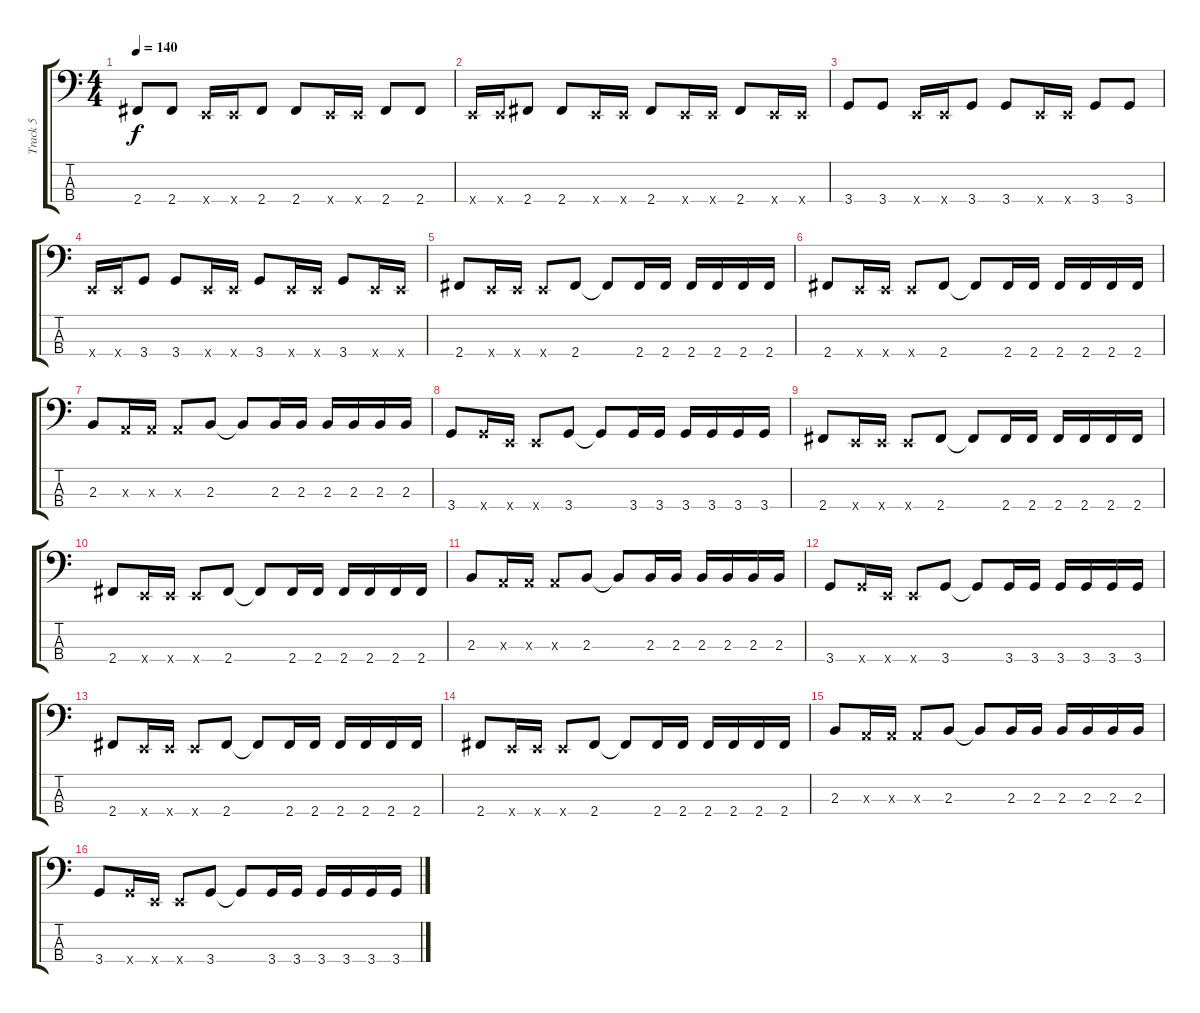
\track ("Track 5" "Track 5") {instrument electricbassfinger}
\staff {score tabs}
\tuning (G2 D2 A1 E1) {hide}
\ts (4 4)
\tempo 140
\clef f4
\ks c
2.4.8{dy f} 2.4.8 0.4{x}.16 0.4{x}.16 2.4.8 2.4.8 0.4{x}.16 0.4{x}.16 2.4.8 2.4.8 |
0.4{x}.16 0.4{x}.16 2.4.8 2.4.8 0.4{x}.16 0.4{x}.16 2.4.8 0.4{x}.16 0.4{x}.16 2.4.8 0.4{x}.16 0.4{x}.16 |
3.4.8 3.4.8 0.4{x}.16 0.4{x}.16 3.4.8 3.4.8 0.4{x}.16 0.4{x}.16 3.4.8 3.4.8 |
0.4{x}.16 0.4{x}.16 3.4.8 3.4.8 0.4{x}.16 0.4{x}.16 3.4.8 0.4{x}.16 0.4{x}.16 3.4.8 0.4{x}.16 0.4{x}.16 |
2.4.8 0.4{x}.16 0.4{x}.16 0.4{x}.8 2.4.8 2.4{t}.8 2.4.16 2.4.16 2.4.16 2.4.16 2.4.16 2.4.16 |
2.4.8 0.4{x}.16 0.4{x}.16 0.4{x}.8 2.4.8 2.4{t}.8 2.4.16 2.4.16 2.4.16 2.4.16 2.4.16 2.4.16 |
2.3.8 0.3{x}.16 0.3{x}.16 0.3{x}.8 2.3.8 2.3{t}.8 2.3.16 2.3.16 2.3.16 2.3.16 2.3.16 2.3.16 |
3.4.8 3.4{x}.16 0.4{x}.16 0.4{x}.8 3.4.8 3.4{t}.8 3.4.16 3.4.16 3.4.16 3.4.16 3.4.16 3.4.16 |
2.4.8 0.4{x}.16 0.4{x}.16 0.4{x}.8 2.4.8 2.4{t}.8 2.4.16 2.4.16 2.4.16 2.4.16 2.4.16 2.4.16 |
2.4.8 0.4{x}.16 0.4{x}.16 0.4{x}.8 2.4.8 2.4{t}.8 2.4.16 2.4.16 2.4.16 2.4.16 2.4.16 2.4.16 |
2.3.8 0.3{x}.16 0.3{x}.16 0.3{x}.8 2.3.8 2.3{t}.8 2.3.16 2.3.16 2.3.16 2.3.16 2.3.16 2.3.16 |
3.4.8 3.4{x}.16 0.4{x}.16 0.4{x}.8 3.4.8 3.4{t}.8 3.4.16 3.4.16 3.4.16 3.4.16 3.4.16 3.4.16 |
2.4.8 0.4{x}.16 0.4{x}.16 0.4{x}.8 2.4.8 2.4{t}.8 2.4.16 2.4.16 2.4.16 2.4.16 2.4.16 2.4.16 |
2.4.8 0.4{x}.16 0.4{x}.16 0.4{x}.8 2.4.8 2.4{t}.8 2.4.16 2.4.16 2.4.16 2.4.16 2.4.16 2.4.16 |
2.3.8 0.3{x}.16 0.3{x}.16 0.3{x}.8 2.3.8 2.3{t}.8 2.3.16 2.3.16 2.3.16 2.3.16 2.3.16 2.3.16 |
3.4.8 3.4{x}.16 0.4{x}.16 0.4{x}.8 3.4.8 3.4{t}.8 3.4.16 3.4.16 3.4.16 3.4.16 3.4.16 3.4.16
